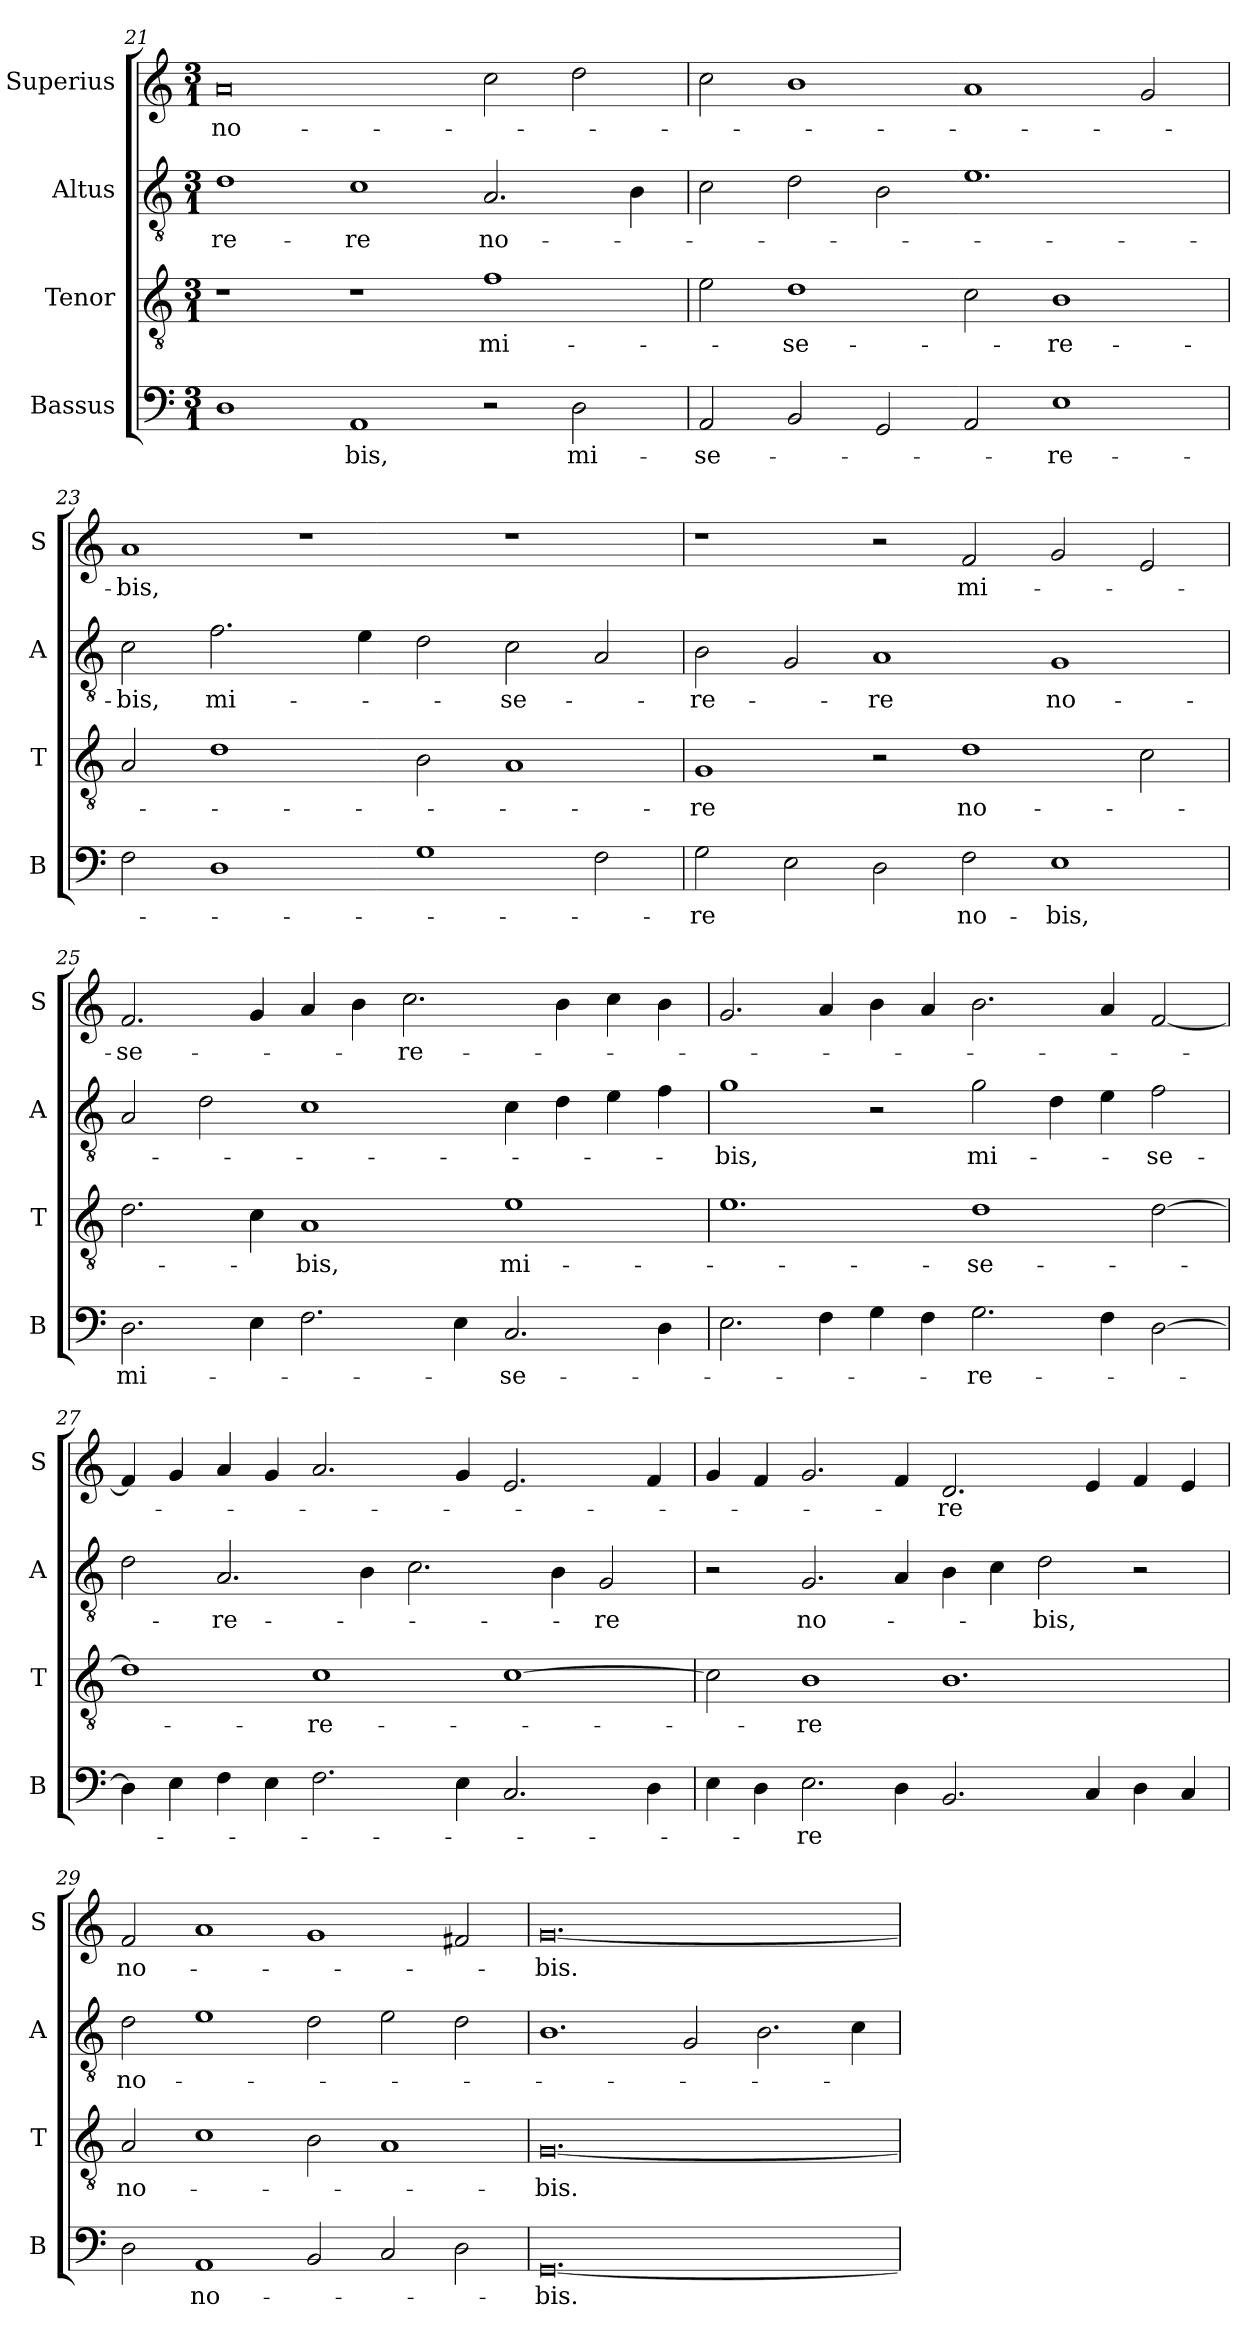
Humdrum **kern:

**kern	**text	**kern	**text	**kern	**text	**kern	**text
*part4	*part4	*part3	*part3	*part2	*part2	*part1	*part1
*staff4	*staff4	*staff3	*staff3	*staff2	*staff2	*staff1	*staff1
*I"Bassus	*	*I"Tenor	*	*I"Altus	*	*I"Superius	*
*I'B	*	*I'T	*	*I'A	*	*I'S	*
*clefF4	*	*clefGv2	*	*clefGv2	*	*clefG2	*
*k[]	*	*k[]	*	*k[]	*	*k[]	*
*M3/1	*	*M3/1	*	*M3/1	*	*M3/1	*
=21	=21	=21	=21	=21	=21	=21	=21
!	!	!	!	!	!LO:LY:i	!	!LO:LY:i
1D	.	1r	.	1d	-re-	0a	no-
!	!LO:LY:i	!	!	!	!LO:LY:i	!	!
1AA	-bis,	1r	.	1c	-re	.	.
!	!	!	!	!	!LO:LY:i	!	!
2r	.	1f	mi-	2.A	no-	2cc	.
2D	mi-	.	.	.	.	2dd	.
.	.	.	.	4B	.	.	.
=22	=22	=22	=22	=22	=22	=22	=22
2AA	-se-	2e	.	2c	.	2cc	.
2BB	.	1d	-se-	2d	.	1b	.
2GG	.	.	.	2B	.	.	.
2AA	.	2c	.	1.e	.	1a	.
1E	-re-	1B	-re-	.	.	.	.
.	.	.	.	.	.	2g	.
=23	=23	=23	=23	=23	=23	=23	=23
!	!	!	!	!	!LO:LY:i	!	!LO:LY:i
2F	.	2A	.	2c	-bis,	1a	-bis,
!	!	!	!	!	!LO:LY:i	!	!
1D	.	1d	.	2.f	mi-	.	.
.	.	.	.	.	.	1r	.
.	.	.	.	4e	.	.	.
1G	.	2B	.	2d	.	.	.
!	!	!	!	!	!LO:LY:i	!	!
.	.	1A	.	2c	-se-	1r	.
2F	.	.	.	2A	.	.	.
=24	=24	=24	=24	=24	=24	=24	=24
!	!	!	!	!	!LO:LY:i	!	!
2G	-re	1G	-re	2B	-re-	1r	.
2E	.	.	.	2G	.	.	.
!	!	!	!	!	!LO:LY:i	!	!
2D	.	2r	.	1A	-re	2r	.
!	!LO:LY:i	!	!LO:LY:i	!	!	!	!LO:LY:i
2F	no-	1d	no-	.	.	2f	mi-
!	!LO:LY:i	!	!	!	!LO:LY:i	!	!
1E	-bis,	.	.	1G	no-	2g	.
.	.	2c	.	.	.	2e	.
=25	=25	=25	=25	=25	=25	=25	=25
!	!LO:LY:i	!	!	!	!	!	!LO:LY:i
2.D	mi-	2.d	.	2A	.	2.f	-se-
.	.	.	.	2d	.	.	.
4E	.	4c	.	.	.	4g	.
!	!	!	!LO:LY:i	!	!	!	!
2.F	.	1A	-bis,	1c	.	4a	.
.	.	.	.	.	.	4b	.
!	!	!	!	!	!	!	!LO:LY:i
.	.	.	.	.	.	2.cc	-re-
4E	.	.	.	.	.	.	.
!	!LO:LY:i	!	!LO:LY:i	!	!	!	!
2.C	-se-	1e	mi-	4c	.	.	.
.	.	.	.	4d	.	4b	.
.	.	.	.	4e	.	4cc	.
4D	.	.	.	4f	.	4b	.
=26	=26	=26	=26	=26	=26	=26	=26
!	!	!	!	!	!LO:LY:i	!	!
2.E	.	1.e	.	1g	-bis,	2.g	.
4F	.	.	.	.	.	4a	.
4G	.	.	.	2r	.	4b	.
4F	.	.	.	.	.	4a	.
!	!LO:LY:i	!	!LO:LY:i	!	!LO:LY:i	!	!
2.G	-re-	1d	-se-	2g	mi-	2.b	.
.	.	.	.	4d	.	.	.
4F	.	.	.	4e	.	4a	.
!	!	!	!	!	!LO:LY:i	!	!
[2D	.	[2d	.	2f	-se-	[2f	.
=27	=27	=27	=27	=27	=27	=27	=27
4D]	.	1d]	.	2d	.	4f]	.
4E	.	.	.	.	.	4g	.
!	!	!	!	!	!LO:LY:i	!	!
4F	.	.	.	2.A	-re-	4a	.
4E	.	.	.	.	.	4g	.
!	!	!	!LO:LY:i	!	!	!	!
2.F	.	1c	-re-	.	.	2.a	.
.	.	.	.	4B	.	.	.
.	.	.	.	2.c	.	.	.
4E	.	.	.	.	.	4g	.
2.C	.	[1c	.	.	.	2.e	.
.	.	.	.	4B	.	.	.
!	!	!	!	!	!LO:LY:i	!	!
.	.	.	.	2G	-re	.	.
4D	.	.	.	.	.	4f	.
=28	=28	=28	=28	=28	=28	=28	=28
4E	.	2c]	.	2r	.	4g	.
4D	.	.	.	.	.	4f	.
!	!LO:LY:i	!	!LO:LY:i	!	!	!	!
2.E	-re	1B	-re	2.G	no-	2.g	.
4D	.	.	.	4A	.	4f	.
!	!	!	!	!	!	!	!LO:LY:i
2.BB	.	1.B	.	4B	.	2.d	-re
.	.	.	.	4c	.	.	.
!	!	!	!	!	!LO:LY:i	!	!
.	.	.	.	2d	-bis,	.	.
4C	.	.	.	.	.	4e	.
4D	.	.	.	2r	.	4f	.
4C	.	.	.	.	.	4e	.
=29	=29	=29	=29	=29	=29	=29	=29
!	!	!	!	!	!LO:LY:i	!	!
2D	.	2A	no-	2d	no-	2f	no-
1AA	no-	1c	.	1e	.	1a	.
2BB	.	2B	.	2d	.	1g	.
2C	.	1A	.	2e	.	.	.
2D	.	.	.	2d	.	2f#X	.
=30	=30	=30	=30	=30	=30	=30	=30
[0.GG	-bis.	[0.G	-bis.	1.B	.	[0.g	-bis.
.	.	.	.	2G	.	.	.
.	.	.	.	2.B	.	.	.
.	.	.	.	4c	.	.	.
=	=	=	=	=	=	=	=
*-	*-	*-	*-	*-	*-	*-	*-
